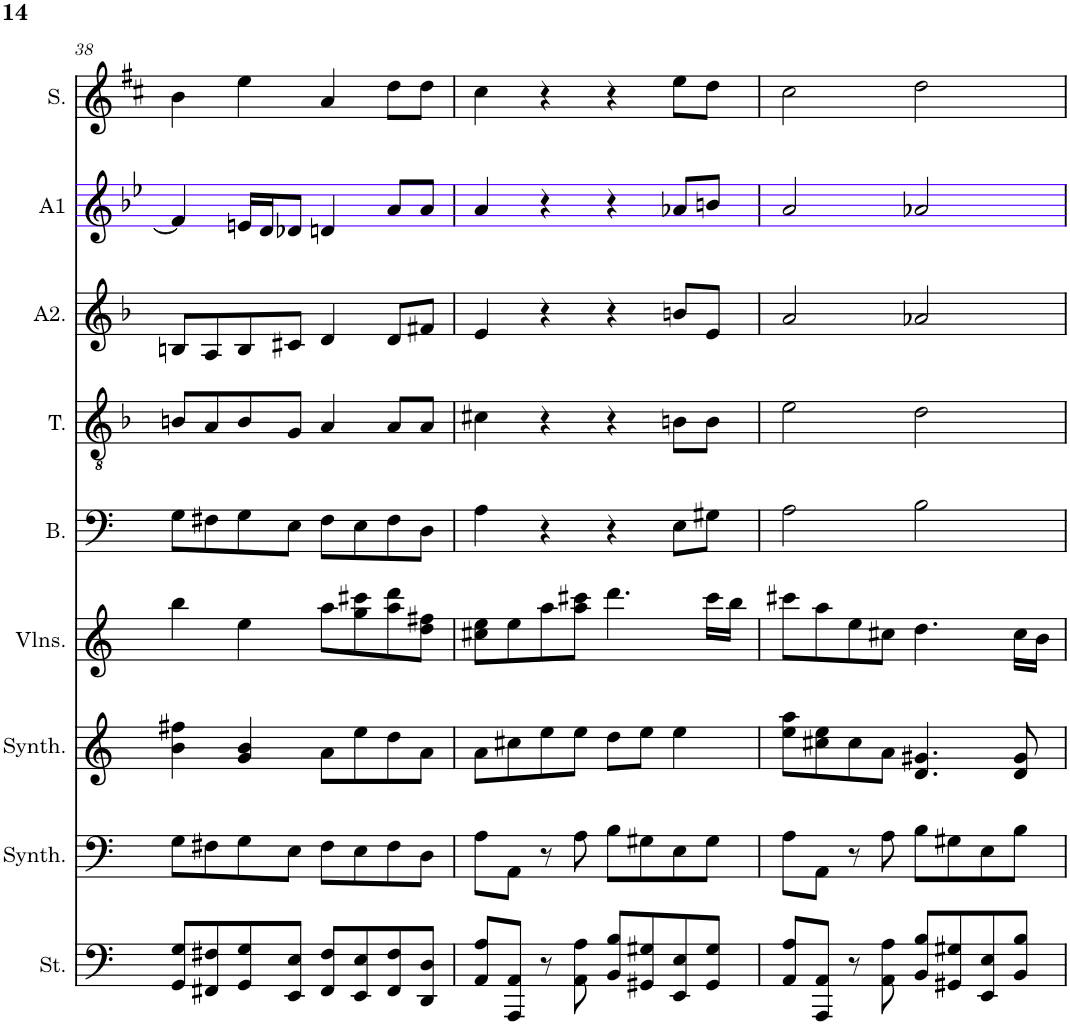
**kern	**kern	**kern	**kern	**kern	**kern	**kern	**kern	**kern
*part9	*part8	*part7	*part6	*part5	*part4	*part3	*part2	*part1
*staff9	*staff8	*staff7	*staff6	*staff5	*staff4	*staff3	*staff2	*staff1
*I"Cordes, D'Bass/Strings, etc	*I"Synthétiseur d'instruments à cordes, Synth strings, etc	*I"Synthétiseur d'instruments à cordes, Synth strings 2	*I"Violons, 1st violins	*I"Basse	*I"Ténor	*I"Alto 2	*I"Alto 1	*I"Soprano
*I'St.	*I'Synth.	*I'Synth.	*I'Vlns.	*I'B.	*I'T.	*I'A2.	*I'A1	*I'S.
!!LO:PB:g=z
*clefF4	*clefF4	*clefG2	*clefG2	*clefF4	*clefGv2	*clefG2	*clefG2	*clefG2
*k[]	*k[]	*k[]	*k[]	*k[]	*k[b-]	*k[b-]	*k[b-e-]	*k[f#c#]
*M4/4	*M4/4	*M4/4	*M4/4	*M4/4	*M4/4	*M4/4	*M4/4	*M4/4
=38	=38	=38	=38	=38	=38	=38	=38	=38
8GG/ 8G/L	8G\L	4b\ 4ff#X\	4bb\	8G\L	8Bn/L	8Bn/L	4f#/]	4b\
8FF#X/ 8F#X/	8F#X\	.	.	8F#X\	8A/	8A/	.	.
8GG/ 8G/	8G\	4g/ 4b/	4ee\	8G\	8B/	8B/	16en/LL	4ee\
.	.	.	.	.	.	.	16d/J	.
8EE/ 8E/J	8E\J	.	.	8E\J	8G/J	8c#X/J	8d-X/J	.
8FF#/ 8F#/L	8F#\L	8a\L	8aa\L	8F#\L	4A/	4d/	4dn/	4a/
8EE/ 8E/	8E\	8ee\	8gg\ 8ccc#X\	8E\	.	.	.	.
8FF#/ 8F#/	8F#\	8dd\	8aa\ 8ddd\	8F#\	8A/L	8d/L	8a/L	8dd\L
8DD/ 8D/J	8D\J	8a\J	8dd\ 8ff#X\J	8D\J	8A/J	8f#X/J	8a/J	8dd\J
=39	=39	=39	=39	=39	=39	=39	=39	=39
8AA/ 8A/L	8A\L	8a\L	8cc#X\ 8ee\L	4A\	4c#X\	4e/	4a/	4cc#\
8AAA/ 8AA/J	8AA\J	8cc#X\	8ee\	.	.	.	.	.
8r	8r	8ee\	8aa\	4r	4r	4r	4r	4r
8AA\ 8A\	8A\	8ee\J	8aa\ 8ccc#X\J	.	.	.	.	.
8BB/ 8B/L	8B\L	8dd\L	4.ddd\	4r	4r	4r	4r	4r
8GG#X/ 8G#X/	8G#X\	8ee\J	.	.	.	.	.	.
8EE/ 8E/	8E\	4ee\	.	8E\L	8Bn\L	8bn/L	8a-X/L	8ee\L
8GG#/ 8G#/J	8G#\J	.	16ccc#\LL	8G#X\J	8B\J	8e/J	8bn/J	8dd\J
.	.	.	16bb\JJ	.	.	.	.	.
=40	=40	=40	=40	=40	=40	=40	=40	=40
8AA/ 8A/L	8A\L	8ee\ 8aa\L	8ccc#X\L	2A\	2e\	2a/	2a/	2cc#\
8AAA/ 8AA/J	8AA\J	8cc#X\ 8ee\	8aa\	.	.	.	.	.
8r	8r	8cc#\	8ee\	.	.	.	.	.
8AA\ 8A\	8A\	8a\J	8cc#X\J	.	.	.	.	.
8BB/ 8B/L	8B\L	4.d/ 4.g#X/	4.dd\	2B\	2d\	2a-X/	2a-X/	2dd\
8GG#X/ 8G#X/	8G#X\	.	.	.	.	.	.	.
8EE/ 8E/	8E\	.	.	.	.	.	.	.
8BB/ 8B/J	8B\J	8d/ 8g#/	16cc#\LL	.	.	.	.	.
.	.	.	16b\JJ	.	.	.	.	.
=	=	=	=	=	=	=	=	=
*-	*-	*-	*-	*-	*-	*-	*-	*-
